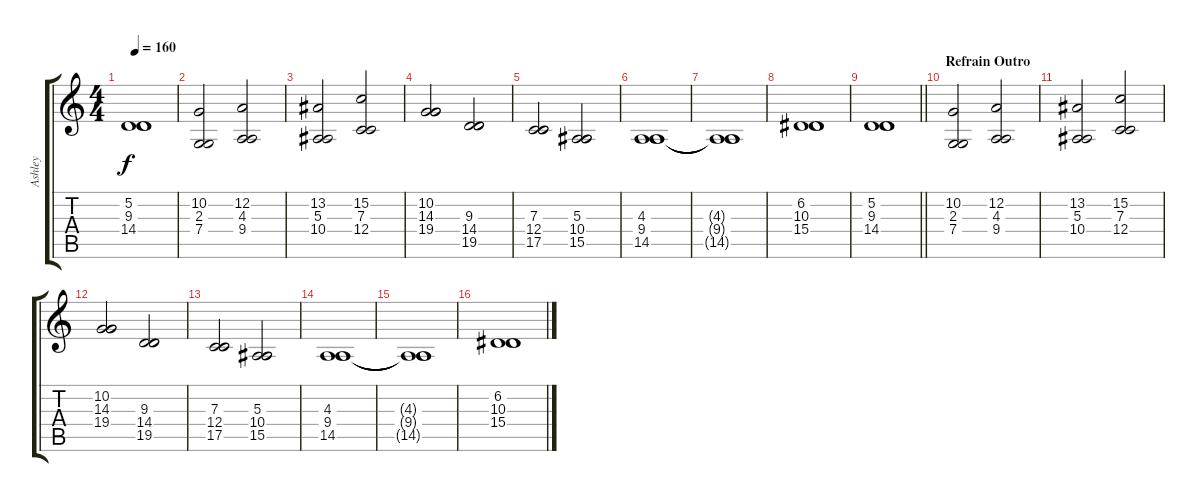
\track ("Ashley" "Ashley") {instrument orchestrahit}
\staff {score tabs}
\tuning (D4 A3 F3 C3 G2 D2) {hide}
\ts (4 4)
\tempo 160
\clef g2
\ks c
(5.2 9.3 14.4).1{dy f} |
(10.2 2.3 7.4).2 (12.2 4.3 9.4).2 |
(13.2 5.3 10.4).2 (15.2 7.3 12.4).2 |
(10.2 14.3 19.4).2 (9.3 14.4 19.5).2 |
(7.3 12.4 17.5).2 (5.3 10.4 15.5).2 |
(4.3 9.4 14.5).1 |
(4.3{t} 9.4{t} 14.5{t}).1 |
(6.2 10.3 15.4).1 |
\barLineRight lightlight
(5.2 9.3 14.4).1 |
\section ("" "Refrain Outro")
(10.2 2.3 7.4).2{volume 10} (12.2 4.3 9.4).2 |
(13.2 5.3 10.4).2 (15.2 7.3 12.4).2 |
(10.2 14.3 19.4).2 (9.3 14.4 19.5).2 |
(7.3 12.4 17.5).2 (5.3 10.4 15.5).2 |
(4.3 9.4 14.5).1 |
(4.3{t} 9.4{t} 14.5{t}).1 |
(6.2 10.3 15.4).1
